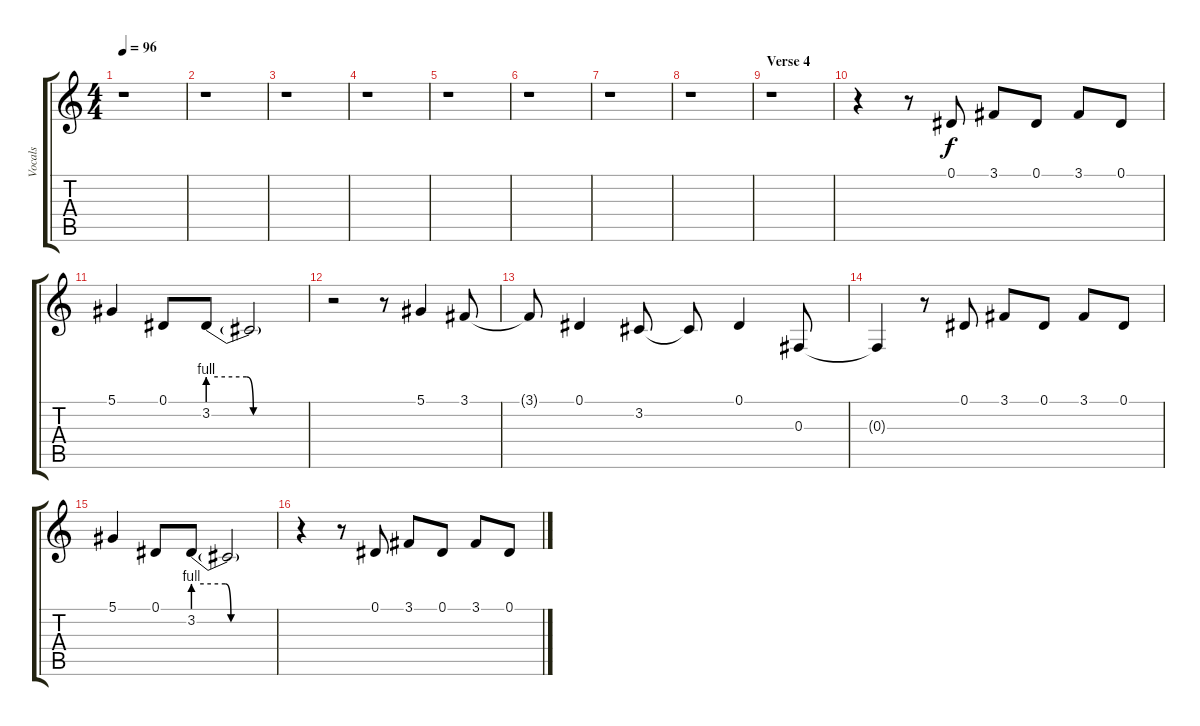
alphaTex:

\track ("Vocals" "Vocals") {instrument lead2sawtooth}
\staff {score tabs}
\tuning (Eb4 Bb3 Gb3 Db3 Ab2 Db2) {hide}
\ts (4 4)
\tempo 96
\clef g2
\ks c
r.1{dy f} |
r.1 |
r.1 |
r.1 |
r.1 |
r.1 |
r.1 |
r.1 |
\section ("" "Verse 4")
r.1 |
r.4 r.8 0.1.8 3.1.8 0.1.8 3.1.8 0.1.8 |
5.1.4 0.1.8 3.2{be (custom 0 4 23 4 27 0 60 0)}.8 3.2{t}.2 |
r.2 r.8 5.1.4 3.1.8 |
3.1{t}.8 0.1.4 3.2.8 3.2{t}.8 0.1.4 0.3.8 |
0.3{t}.4 r.8 0.1.8 3.1.8 0.1.8 3.1.8 0.1.8 |
5.1.4 0.1.8 3.2{be (custom 0 4 23 4 27 0 60 0)}.8 3.2{t}.2 |
r.4 r.8 0.1.8 3.1.8 0.1.8 3.1.8 0.1.8
